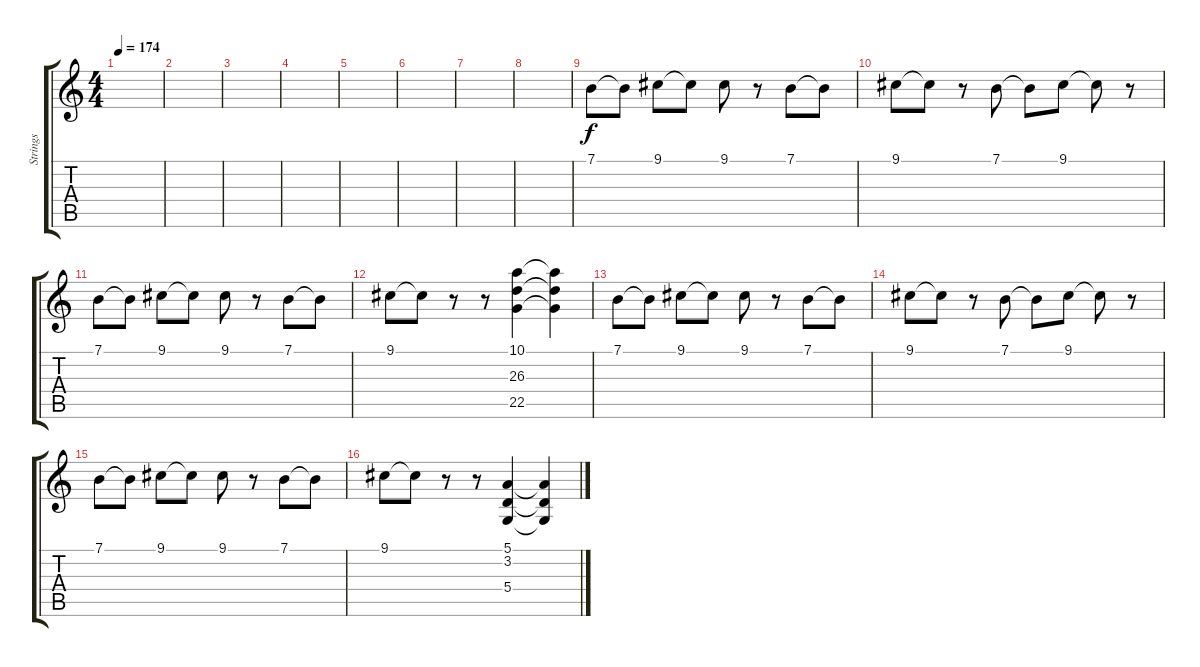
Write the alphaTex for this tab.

\track ("Strings" "Strings") {instrument stringensemble1}
\staff {score tabs}
\tuning (E4 B3 G3 D3 A2 E2) {hide}
\ts (4 4)
\tempo 174
\clef g2
\ks c
|
|
|
|
|
|
|
|
7.1.8 7.1{t}.8 9.1.8 9.1{t}.8 9.1.8 r.8 7.1.8 7.1{t}.8 |
9.1.8 9.1{t}.8 r.8 7.1.8 7.1{t}.8 9.1.8 9.1{t}.8 r.8 |
7.1.8 7.1{t}.8 9.1.8 9.1{t}.8 9.1.8 r.8 7.1.8 7.1{t}.8 |
9.1.8 9.1{t}.8 r.8 r.8 (10.1 26.3 22.5).4 (10.1{t} 26.3{t} 22.5{t}).4 |
7.1.8 7.1{t}.8 9.1.8 9.1{t}.8 9.1.8 r.8 7.1.8 7.1{t}.8 |
9.1.8 9.1{t}.8 r.8 7.1.8 7.1{t}.8 9.1.8 9.1{t}.8 r.8 |
7.1.8 7.1{t}.8 9.1.8 9.1{t}.8 9.1.8 r.8 7.1.8 7.1{t}.8 |
9.1.8 9.1{t}.8 r.8 r.8 (5.1 3.2 5.4).4 (5.1{t} 3.2{t} 5.4{t}).4
